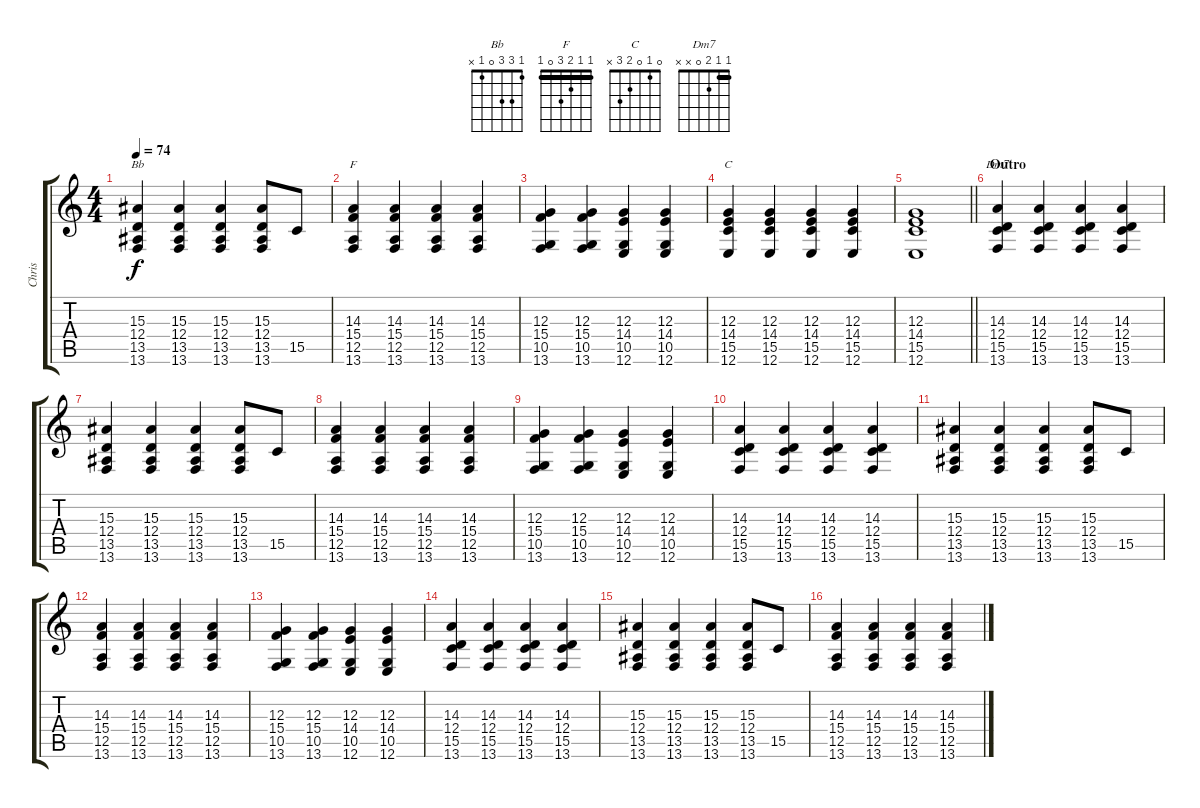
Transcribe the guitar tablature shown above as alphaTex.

\track ("Chris" "Chris") {instrument brightacousticpiano}
\staff {score tabs}
\tuning (E4 B3 G3 D3 A2 E2) {hide}
\chord ("Bb" 1 3 3 0 1 x)
\chord ("F" 1 1 2 3 0 1) {barre 1}
\chord ("C" 0 1 0 2 3 x)
\chord ("Dm7" 1 1 2 0 x x) {barre 1}
\ts (4 4)
\tempo 74
\clef g2
\ks c
(15.3 12.4 13.5 13.6).4{ch "Bb" dy f} (15.3 12.4 13.5 13.6).4 (15.3 12.4 13.5 13.6).4 (15.3 12.4 13.5 13.6).8 15.5.8 |
(14.3 15.4 12.5 13.6).4{ch "F"} (14.3 15.4 12.5 13.6).4 (14.3 15.4 12.5 13.6).4 (14.3 15.4 12.5 13.6).4 |
(12.3 15.4 10.5 13.6).4 (12.3 15.4 10.5 13.6).4 (12.3 14.4 10.5 12.6).4 (12.3 14.4 10.5 12.6).4 |
(12.3 14.4 15.5 12.6).4{ch "C"} (12.3 14.4 15.5 12.6).4 (12.3 14.4 15.5 12.6).4 (12.3 14.4 15.5 12.6).4 |
\barLineRight lightlight
(12.3 14.4 15.5 12.6).1 |
\section ("" "Outro")
(14.3 12.4 15.5 13.6).4{ch "Dm7"} (14.3 12.4 15.5 13.6).4 (14.3 12.4 15.5 13.6).4 (14.3 12.4 15.5 13.6).4 |
(15.3 12.4 13.5 13.6).4 (15.3 12.4 13.5 13.6).4 (15.3 12.4 13.5 13.6).4 (15.3 12.4 13.5 13.6).8 15.5.8 |
(14.3 15.4 12.5 13.6).4 (14.3 15.4 12.5 13.6).4 (14.3 15.4 12.5 13.6).4 (14.3 15.4 12.5 13.6).4 |
(12.3 15.4 10.5 13.6).4 (12.3 15.4 10.5 13.6).4 (12.3 14.4 10.5 12.6).4 (12.3 14.4 10.5 12.6).4 |
(14.3 12.4 15.5 13.6).4 (14.3 12.4 15.5 13.6).4 (14.3 12.4 15.5 13.6).4 (14.3 12.4 15.5 13.6).4 |
(15.3 12.4 13.5 13.6).4 (15.3 12.4 13.5 13.6).4 (15.3 12.4 13.5 13.6).4 (15.3 12.4 13.5 13.6).8 15.5.8 |
(14.3 15.4 12.5 13.6).4 (14.3 15.4 12.5 13.6).4 (14.3 15.4 12.5 13.6).4 (14.3 15.4 12.5 13.6).4 |
(12.3 15.4 10.5 13.6).4 (12.3 15.4 10.5 13.6).4 (12.3 14.4 10.5 12.6).4 (12.3 14.4 10.5 12.6).4 |
(14.3 12.4 15.5 13.6).4 (14.3 12.4 15.5 13.6).4 (14.3 12.4 15.5 13.6).4 (14.3 12.4 15.5 13.6).4 |
(15.3 12.4 13.5 13.6).4 (15.3 12.4 13.5 13.6).4 (15.3 12.4 13.5 13.6).4 (15.3 12.4 13.5 13.6).8 15.5.8 |
(14.3 15.4 12.5 13.6).4 (14.3 15.4 12.5 13.6).4 (14.3 15.4 12.5 13.6).4 (14.3 15.4 12.5 13.6).4
